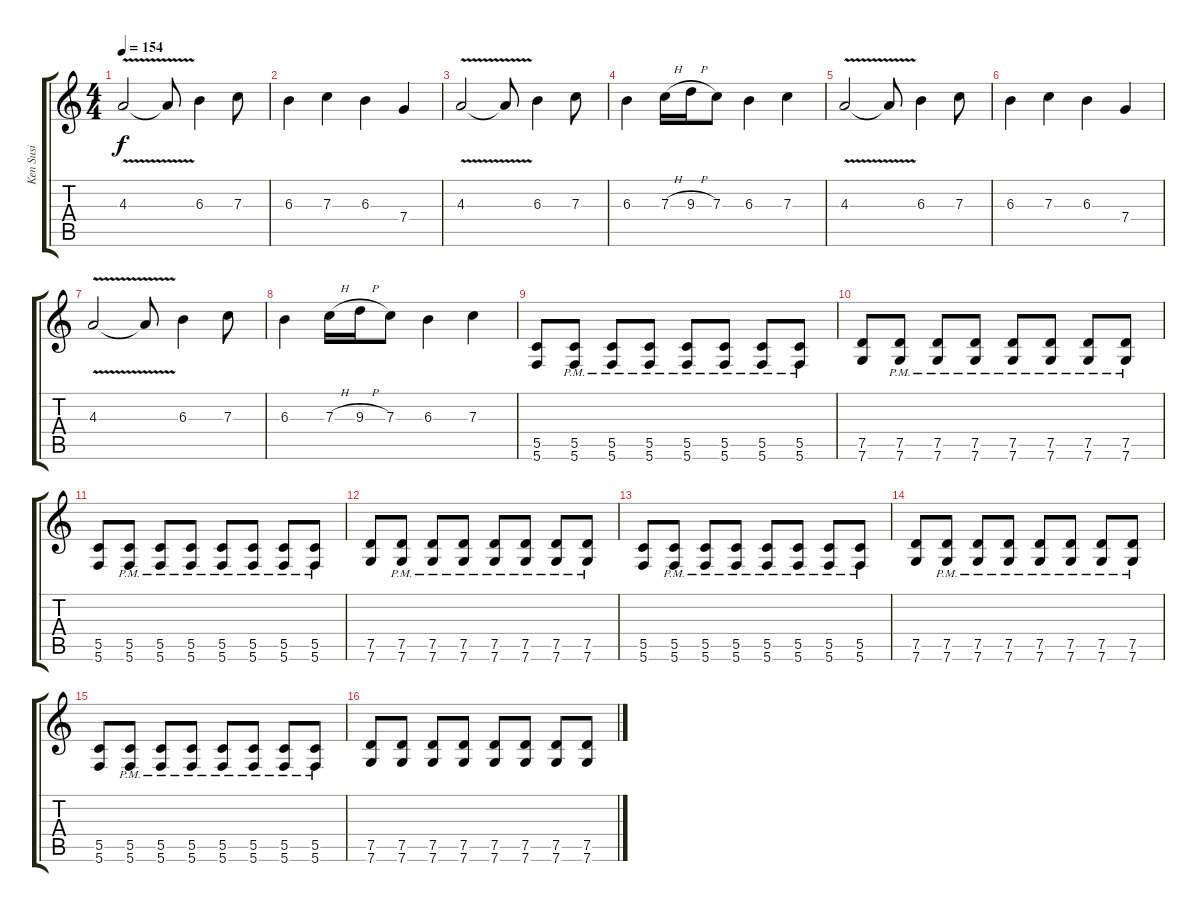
\track ("Ken Susi" "Ken Susi") {instrument distortionguitar}
\staff {score tabs}
\tuning (D4 A3 F3 C3 G2 C2) {hide}
\ts (4 4)
\tempo 154
\clef g2
\ks c
4.3{v}.2{dy f} 4.3{t}.8 6.3.4 7.3.8 |
6.3.4 7.3.4 6.3.4 7.4.4 |
4.3{v}.2 4.3{t}.8 6.3.4 7.3.8 |
6.3.4 7.3{h}.16 9.3{h}.16 7.3.8 6.3.4 7.3.4 |
4.3{v}.2 4.3{t}.8 6.3.4 7.3.8 |
6.3.4 7.3.4 6.3.4 7.4.4 |
4.3{v}.2 4.3{t}.8 6.3.4 7.3.8 |
6.3.4 7.3{h}.16 9.3{h}.16 7.3.8 6.3.4 7.3.4 |
(5.5 5.6).8 (5.5{pm} 5.6{pm}).8 (5.5{pm} 5.6{pm}).8 (5.5{pm} 5.6{pm}).8 (5.5{pm} 5.6{pm}).8 (5.5{pm} 5.6{pm}).8 (5.5{pm} 5.6{pm}).8 (5.5{pm} 5.6{pm}).8 |
(7.5 7.6).8 (7.5{pm} 7.6{pm}).8 (7.5{pm} 7.6{pm}).8 (7.5{pm} 7.6{pm}).8 (7.5{pm} 7.6{pm}).8 (7.5{pm} 7.6{pm}).8 (7.5{pm} 7.6{pm}).8 (7.5{pm} 7.6{pm}).8 |
(5.5 5.6).8 (5.5{pm} 5.6{pm}).8 (5.5{pm} 5.6{pm}).8 (5.5{pm} 5.6{pm}).8 (5.5{pm} 5.6{pm}).8 (5.5{pm} 5.6{pm}).8 (5.5{pm} 5.6{pm}).8 (5.5{pm} 5.6{pm}).8 |
(7.5 7.6).8 (7.5{pm} 7.6{pm}).8 (7.5{pm} 7.6{pm}).8 (7.5{pm} 7.6{pm}).8 (7.5{pm} 7.6{pm}).8 (7.5{pm} 7.6{pm}).8 (7.5{pm} 7.6{pm}).8 (7.5{pm} 7.6{pm}).8 |
(5.5 5.6).8 (5.5{pm} 5.6{pm}).8 (5.5{pm} 5.6{pm}).8 (5.5{pm} 5.6{pm}).8 (5.5{pm} 5.6{pm}).8 (5.5{pm} 5.6{pm}).8 (5.5{pm} 5.6{pm}).8 (5.5{pm} 5.6{pm}).8 |
(7.5 7.6).8 (7.5{pm} 7.6{pm}).8 (7.5{pm} 7.6{pm}).8 (7.5{pm} 7.6{pm}).8 (7.5{pm} 7.6{pm}).8 (7.5{pm} 7.6{pm}).8 (7.5{pm} 7.6{pm}).8 (7.5{pm} 7.6{pm}).8 |
(5.5 5.6).8 (5.5{pm} 5.6{pm}).8 (5.5{pm} 5.6{pm}).8 (5.5{pm} 5.6{pm}).8 (5.5{pm} 5.6{pm}).8 (5.5{pm} 5.6{pm}).8 (5.5{pm} 5.6{pm}).8 (5.5{pm} 5.6{pm}).8 |
(7.5 7.6).8 (7.5 7.6).8 (7.5 7.6).8 (7.5 7.6).8 (7.5 7.6).8 (7.5 7.6).8 (7.5 7.6).8 (7.5 7.6).8
